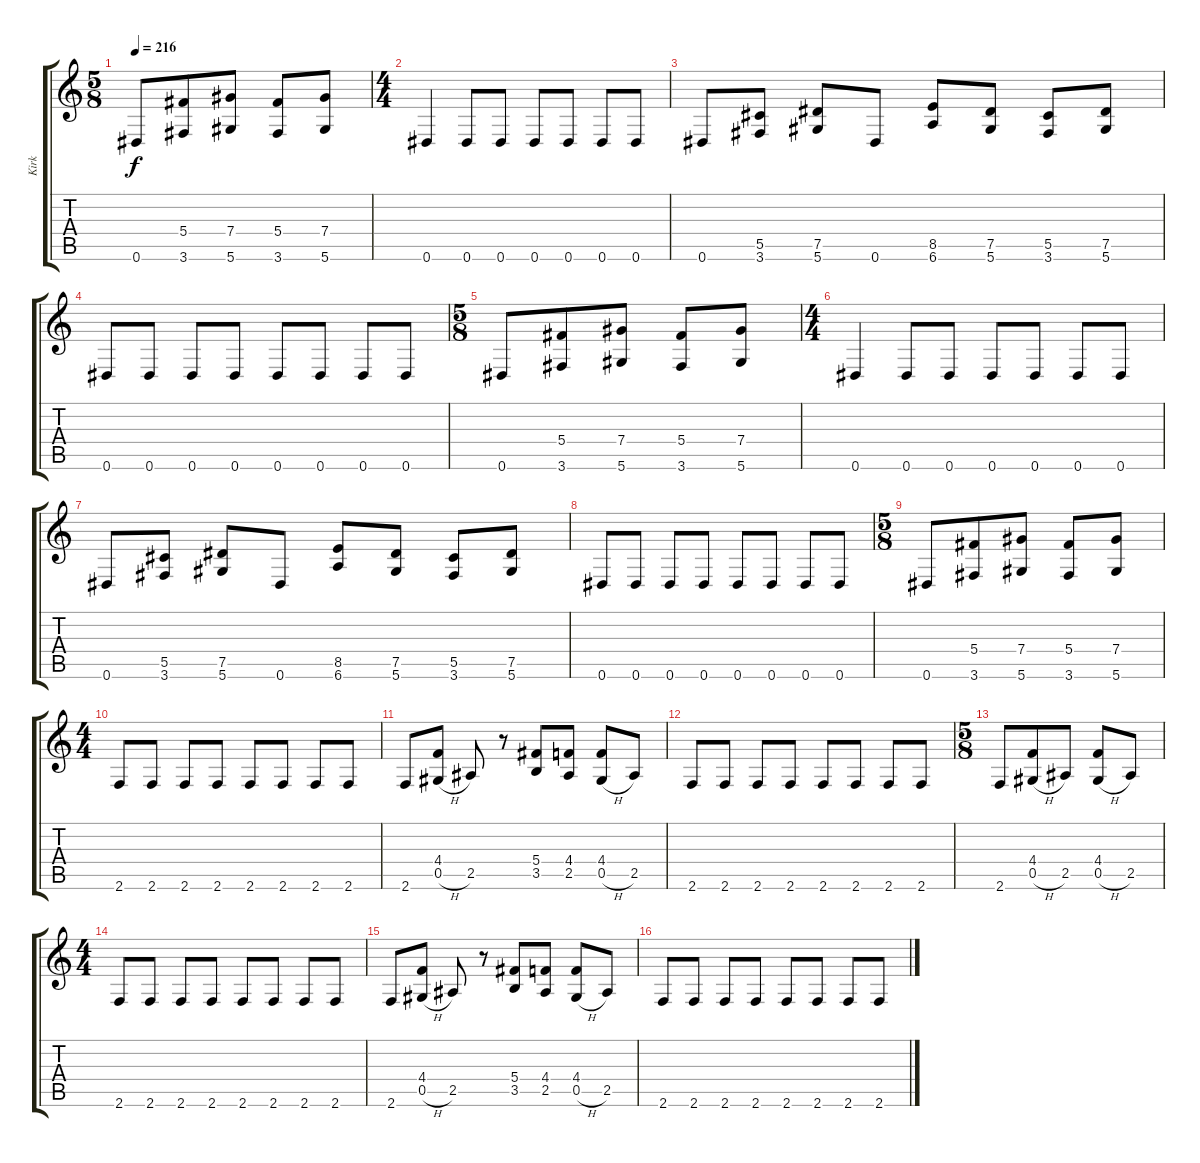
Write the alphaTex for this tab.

\track ("Kirk" "Kirk") {instrument distortionguitar}
\staff {score tabs}
\tuning (Eb4 Bb3 Gb3 Db3 Ab2 Eb2) {hide}
\ts (5 8)
\tempo 216
\clef g2
\ks c
0.6.8{dy f} (5.4 3.6).8 (7.4 5.6).8 (5.4 3.6).8 (7.4 5.6).8 |
\ts (4 4)
0.6.4 0.6.8 0.6.8 0.6.8 0.6.8 0.6.8 0.6.8 |
0.6.8 (5.5 3.6).8 (7.5 5.6).8 0.6.8 (8.5 6.6).8 (7.5 5.6).8 (5.5 3.6).8 (7.5 5.6).8 |
0.6.8 0.6.8 0.6.8 0.6.8 0.6.8 0.6.8 0.6.8 0.6.8 |
\ts (5 8)
0.6.8 (5.4 3.6).8 (7.4 5.6).8 (5.4 3.6).8 (7.4 5.6).8 |
\ts (4 4)
0.6.4 0.6.8 0.6.8 0.6.8 0.6.8 0.6.8 0.6.8 |
0.6.8 (5.5 3.6).8 (7.5 5.6).8 0.6.8 (8.5 6.6).8 (7.5 5.6).8 (5.5 3.6).8 (7.5 5.6).8 |
0.6.8 0.6.8 0.6.8 0.6.8 0.6.8 0.6.8 0.6.8 0.6.8 |
\ts (5 8)
0.6.8 (5.4 3.6).8 (7.4 5.6).8 (5.4 3.6).8 (7.4 5.6).8 |
\ts (4 4)
2.6.8 2.6.8 2.6.8 2.6.8 2.6.8 2.6.8 2.6.8 2.6.8 |
2.6.8 (4.4 0.5{h}).8 2.5.8 r.8 (5.4 3.5).8 (4.4 2.5).8 (4.4 0.5{h}).8 2.5.8 |
2.6.8 2.6.8 2.6.8 2.6.8 2.6.8 2.6.8 2.6.8 2.6.8 |
\ts (5 8)
2.6.8 (4.4 0.5{h}).8 2.5.8 (4.4 0.5{h}).8 2.5.8 |
\ts (4 4)
2.6.8 2.6.8 2.6.8 2.6.8 2.6.8 2.6.8 2.6.8 2.6.8 |
2.6.8 (4.4 0.5{h}).8 2.5.8 r.8 (5.4 3.5).8 (4.4 2.5).8 (4.4 0.5{h}).8 2.5.8 |
2.6.8 2.6.8 2.6.8 2.6.8 2.6.8 2.6.8 2.6.8 2.6.8
